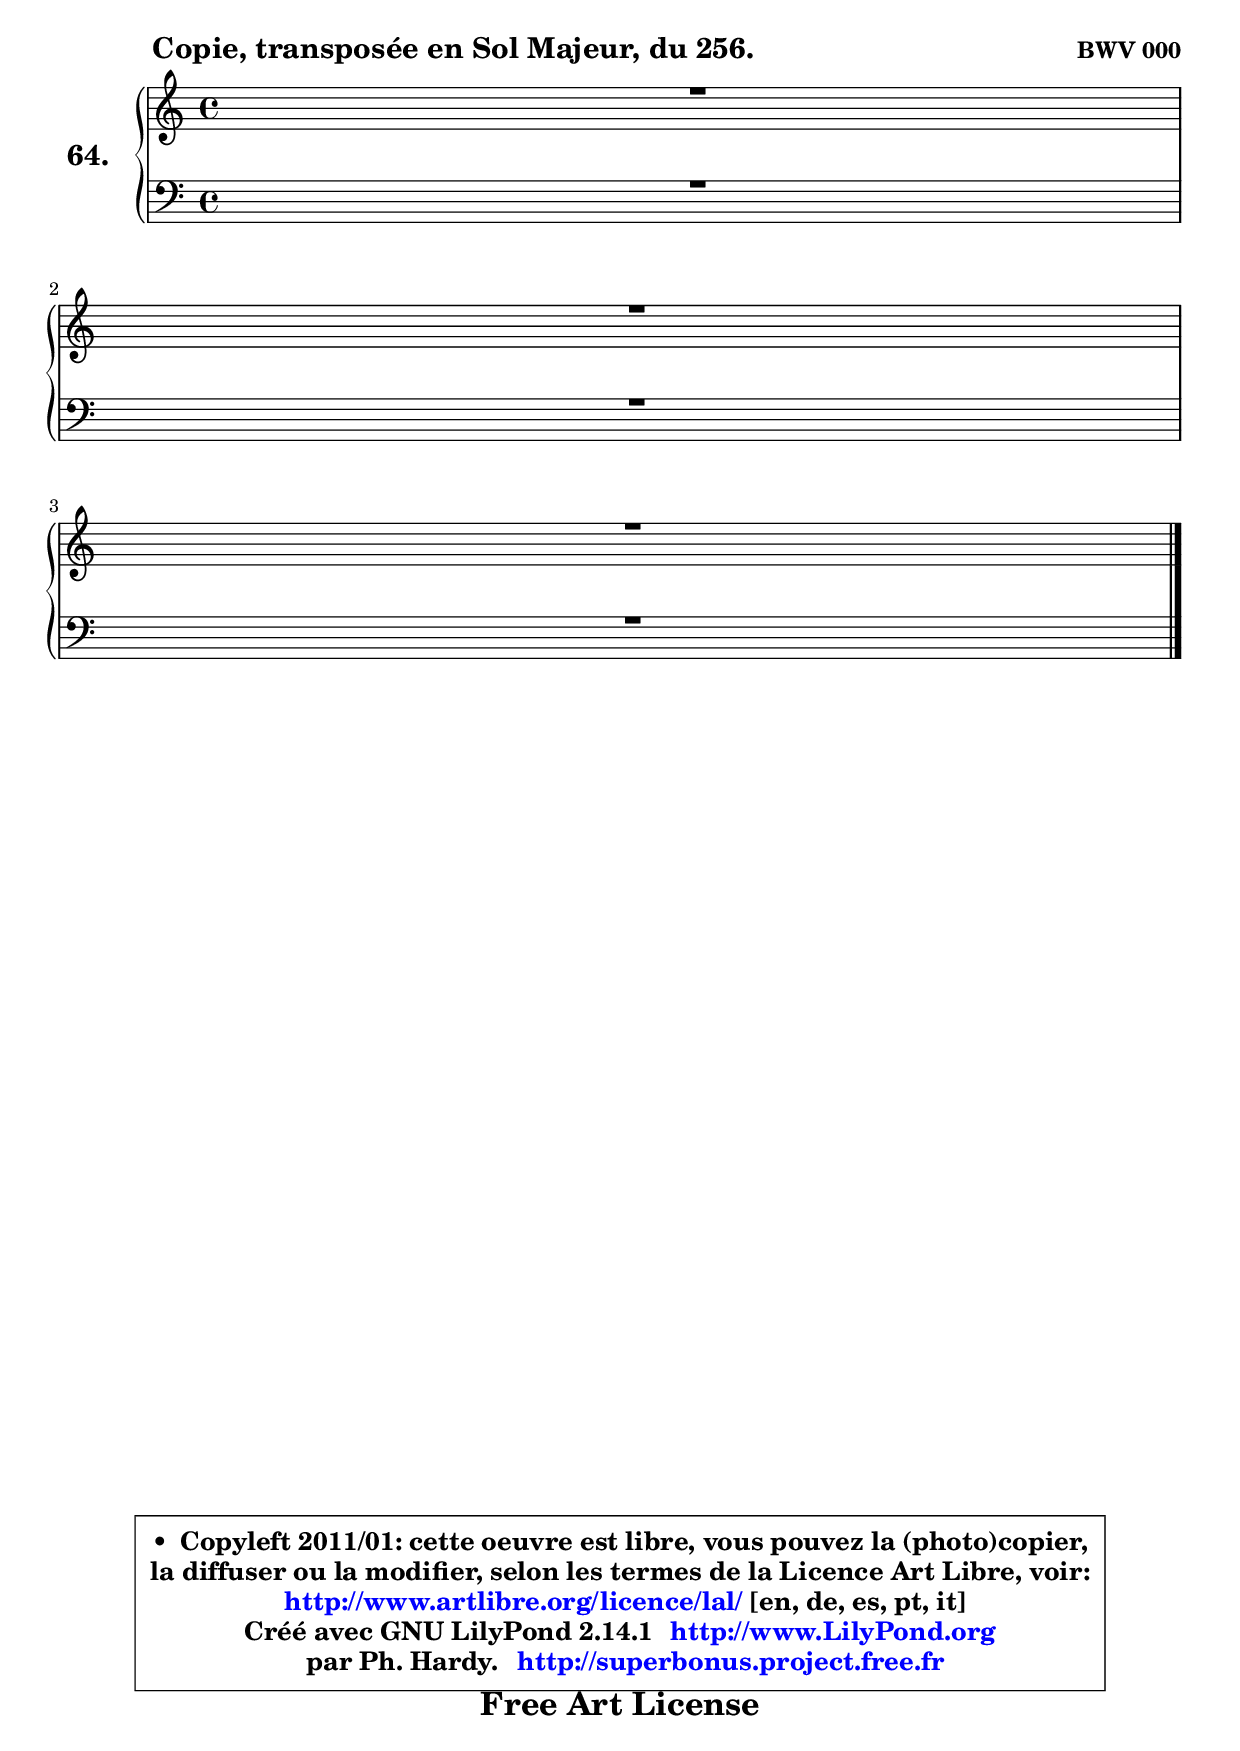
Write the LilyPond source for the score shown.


\version "2.14.1"

    \paper {
%	system-system-spacing #'padding = #0.1
%	score-system-spacing #'padding = #0.1
%	ragged-bottom = ##f
%	ragged-last-bottom = ##f
	}

    \header {
      opus = \markup { \bold "BWV 000" }
      piece = \markup { \hspace #9 \fontsize #2 \bold "Copie, transposée en Sol Majeur, du 256." }
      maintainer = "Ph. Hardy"
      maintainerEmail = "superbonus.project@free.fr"
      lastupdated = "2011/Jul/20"
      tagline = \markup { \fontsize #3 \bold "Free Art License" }
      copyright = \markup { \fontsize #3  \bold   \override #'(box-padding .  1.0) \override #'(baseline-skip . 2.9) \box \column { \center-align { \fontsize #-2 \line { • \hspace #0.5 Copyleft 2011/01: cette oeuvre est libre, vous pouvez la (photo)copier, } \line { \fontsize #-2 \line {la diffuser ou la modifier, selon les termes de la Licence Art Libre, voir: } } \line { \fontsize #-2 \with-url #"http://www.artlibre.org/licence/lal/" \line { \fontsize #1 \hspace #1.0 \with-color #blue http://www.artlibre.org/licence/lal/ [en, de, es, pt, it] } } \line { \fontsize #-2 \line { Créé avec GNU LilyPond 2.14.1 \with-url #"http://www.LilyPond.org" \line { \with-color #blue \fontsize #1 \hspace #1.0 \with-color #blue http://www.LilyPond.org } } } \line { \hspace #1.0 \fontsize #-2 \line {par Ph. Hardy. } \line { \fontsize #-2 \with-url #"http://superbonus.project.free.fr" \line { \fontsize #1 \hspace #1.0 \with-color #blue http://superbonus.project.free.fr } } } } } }

	  }

  guidemidi = {
	\tempo 4 = 78

	}

  upper = {
\displayLilyMusic \transpose c c {
	\time 4/4
	\key c \major
	\clef treble
	\voiceOne
	<< { 
	% SOPRANO
	\set Voice.midiInstrument = "acoustic grand"
	\relative c' {
	R1 |
\break
	R1 |
\break
	R1 |
\break
        \bar "|."
	} % fin de relative
	}

	\context Voice="1" { \voiceTwo 
	% ALTO
	\set Voice.midiInstrument = "acoustic grand"
	\relative c' {
	
        \bar "|."
	} % fin de relative
	\oneVoice
	} >>
}
	}

    lower = {
\transpose c c {
	\time 4/4
	\key c \major
	\clef bass
	\voiceOne
	<< { 
	% TENOR
	\set Voice.midiInstrument = "acoustic grand"
	\relative c' {
	R1 |
\break
	R1 |
\break
	R1 |
\break
        \bar "|."
	} % fin de relative
	}
	\context Voice="1" { \voiceTwo 
	% BASS
	\set Voice.midiInstrument = "acoustic grand"
	\relative c {
        
        \bar "|."
	} % fin de relative
	\oneVoice
	} >>
}
	}


    \score { 

	\new PianoStaff <<
	\set PianoStaff.instrumentName = \markup { \bold \huge "64." }
	\new Staff = "upper" \upper
	\new Staff = "lower" \lower
	>>

    \layout {
%	ragged-last = ##f
	   }

         } % fin de score

  \score {
    \unfoldRepeats { << \guidemidi \upper \lower >> }
    \midi {
    \context {
     \Staff
      \remove "Staff_performer"
               }

     \context {
      \Voice
       \consists "Staff_performer"
                }

     \context { 
      \Score
      tempoWholesPerMinute = #(ly:make-moment 78 4)
		}
	    }
	}


